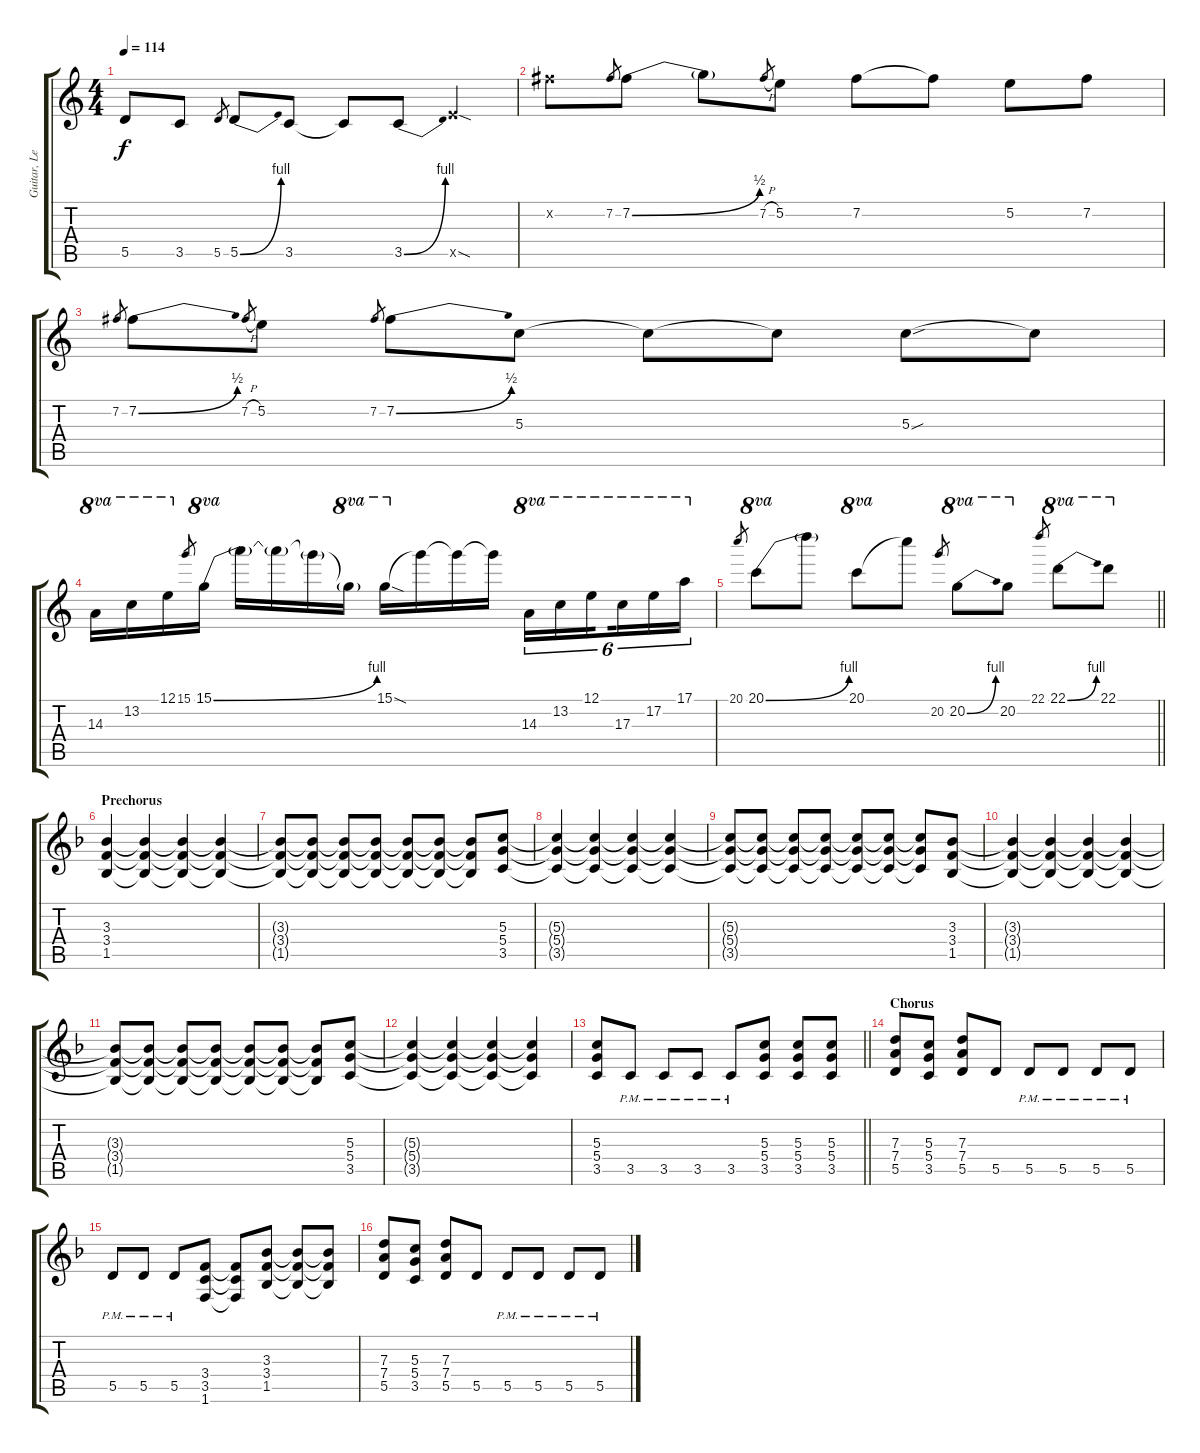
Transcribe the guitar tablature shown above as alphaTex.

\track ("Guitar, Lead" "Guitar, Le") {instrument distortionguitar}
\staff {score tabs}
\tuning (E4 B3 G3 D3 A2 E2) {hide}
\ts (4 4)
\tempo 114
\clef g2
\ks aminor
5.5.8{dy f} 3.5.8 5.5.8{gr} 5.5{be (bend 0 0 60 4)}.8 3.5.8 3.5{t}.8 3.5{be (bend 0 0 60 4)}.8 7.5{sod x}.4 |
7.2{x}.8 7.2.8{gr} 7.2{be (bend 0 0 60 2)}.8 7.2{t}.8 7.2{h}.8{gr} 5.2.8 7.2.8 7.2{t}.8 5.2.8 7.2.8 |
7.2.8{gr} 7.2{be (bend 0 0 60 2)}.8 7.2{h}.8{gr} 5.2.8 7.2.8{gr} 7.2{be (bend 0 0 60 2)}.8 5.3.8 5.3{t}.8 5.3{t}.8 5.3{sou}.8 5.3{t}.8 |
14.3.16{ot 8va} 13.2.16{ot 8va} 12.1.16{ot 8va} 15.1.8{gr} 15.1{be (bend 0 0 60 4)}.16{ot 8va} 15.1{t}.16 15.1{t}.16 15.1{t}.16 15.1{t}.16{ot 8va} 15.1{sod}.16{ot 8va} 15.1{t}.16 15.1{t}.16 15.1{t}.16 14.3.16{tu (6 4) ot 8va} 13.2.16{tu (6 4) ot 8va} 12.1.16{tu (6 4) ot 8va beam splitsecondary} 17.3.16{tu (6 4) ot 8va} 17.2.16{tu (6 4) ot 8va} 17.1.16{tu (6 4) ot 8va} |
\barLineRight lightlight
20.1.8{gr} 20.1{be (bend 0 0 60 4)}.8{ot 8va} 20.1{t}.8 20.1.8{ot 8va} 20.1{t}.8 20.2.8{gr} 20.2{be (bend 0 0 60 4)}.8{ot 8va} 20.2.8{ot 8va} 22.1.8{gr} 22.1{be (bend 0 0 60 4)}.8{ot 8va} 22.1.8{ot 8va} |
\section ("" "Prechorus")
\ks dminor
(3.3 3.4 1.5).4 (3.3{t} 3.4{t} 1.5{t}).4 (3.3{t} 3.4{t} 1.5{t}).4 (3.3{t} 3.4{t} 1.5{t}).4 |
(3.3{t} 3.4{t} 1.5{t}).8 (3.3{t} 3.4{t} 1.5{t}).8 (3.3{t} 3.4{t} 1.5{t}).8 (3.3{t} 3.4{t} 1.5{t}).8 (3.3{t} 3.4{t} 1.5{t}).8 (3.3{t} 3.4{t} 1.5{t}).8 (3.3{t} 3.4{t} 1.5{t}).8 (5.3 5.4 3.5).8 |
(5.3{t} 5.4{t} 3.5{t}).4 (5.3{t} 5.4{t} 3.5{t}).4 (5.3{t} 5.4{t} 3.5{t}).4 (5.3{t} 5.4{t} 3.5{t}).4 |
(5.3{t} 5.4{t} 3.5{t}).8 (5.3{t} 5.4{t} 3.5{t}).8 (5.3{t} 5.4{t} 3.5{t}).8 (5.3{t} 5.4{t} 3.5{t}).8 (5.3{t} 5.4{t} 3.5{t}).8 (5.3{t} 5.4{t} 3.5{t}).8 (5.3{t} 5.4{t} 3.5{t}).8 (3.3 3.4 1.5).8 |
(3.3{t} 3.4{t} 1.5{t}).4 (3.3{t} 3.4{t} 1.5{t}).4 (3.3{t} 3.4{t} 1.5{t}).4 (3.3{t} 3.4{t} 1.5{t}).4 |
(3.3{t} 3.4{t} 1.5{t}).8 (3.3{t} 3.4{t} 1.5{t}).8 (3.3{t} 3.4{t} 1.5{t}).8 (3.3{t} 3.4{t} 1.5{t}).8 (3.3{t} 3.4{t} 1.5{t}).8 (3.3{t} 3.4{t} 1.5{t}).8 (3.3{t} 3.4{t} 1.5{t}).8 (5.3 5.4 3.5).8 |
(5.3{t} 5.4{t} 3.5{t}).4 (5.3{t} 5.4{t} 3.5{t}).4 (5.3{t} 5.4{t} 3.5{t}).4 (5.3{t} 5.4{t} 3.5{t}).4 |
\barLineRight lightlight
(5.3 5.4 3.5).8 3.5{pm}.8 3.5{pm}.8 3.5{pm}.8 3.5{pm}.8 (5.3 5.4 3.5).8 (5.3 5.4 3.5).8 (5.3 5.4 3.5).8 |
\section ("" "Chorus")
(7.3 7.4 5.5).8 (5.3 5.4 3.5).8 (7.3 7.4 5.5).8 5.5.8 5.5{pm}.8 5.5{pm}.8 5.5{pm}.8 5.5{pm}.8 |
5.5{pm}.8 5.5{pm}.8 5.5{pm}.8 (3.4 3.5 1.6).8 (3.4{t} 3.5{t} 1.6{t}).8 (3.3 3.4 1.5).8 (3.3{t} 3.4{t} 1.5{t}).8 (3.3{t} 3.4{t} 1.5{t}).8 |
(7.3 7.4 5.5).8 (5.3 5.4 3.5).8 (7.3 7.4 5.5).8 5.5.8 5.5{pm}.8 5.5{pm}.8 5.5{pm}.8 5.5{pm}.8
